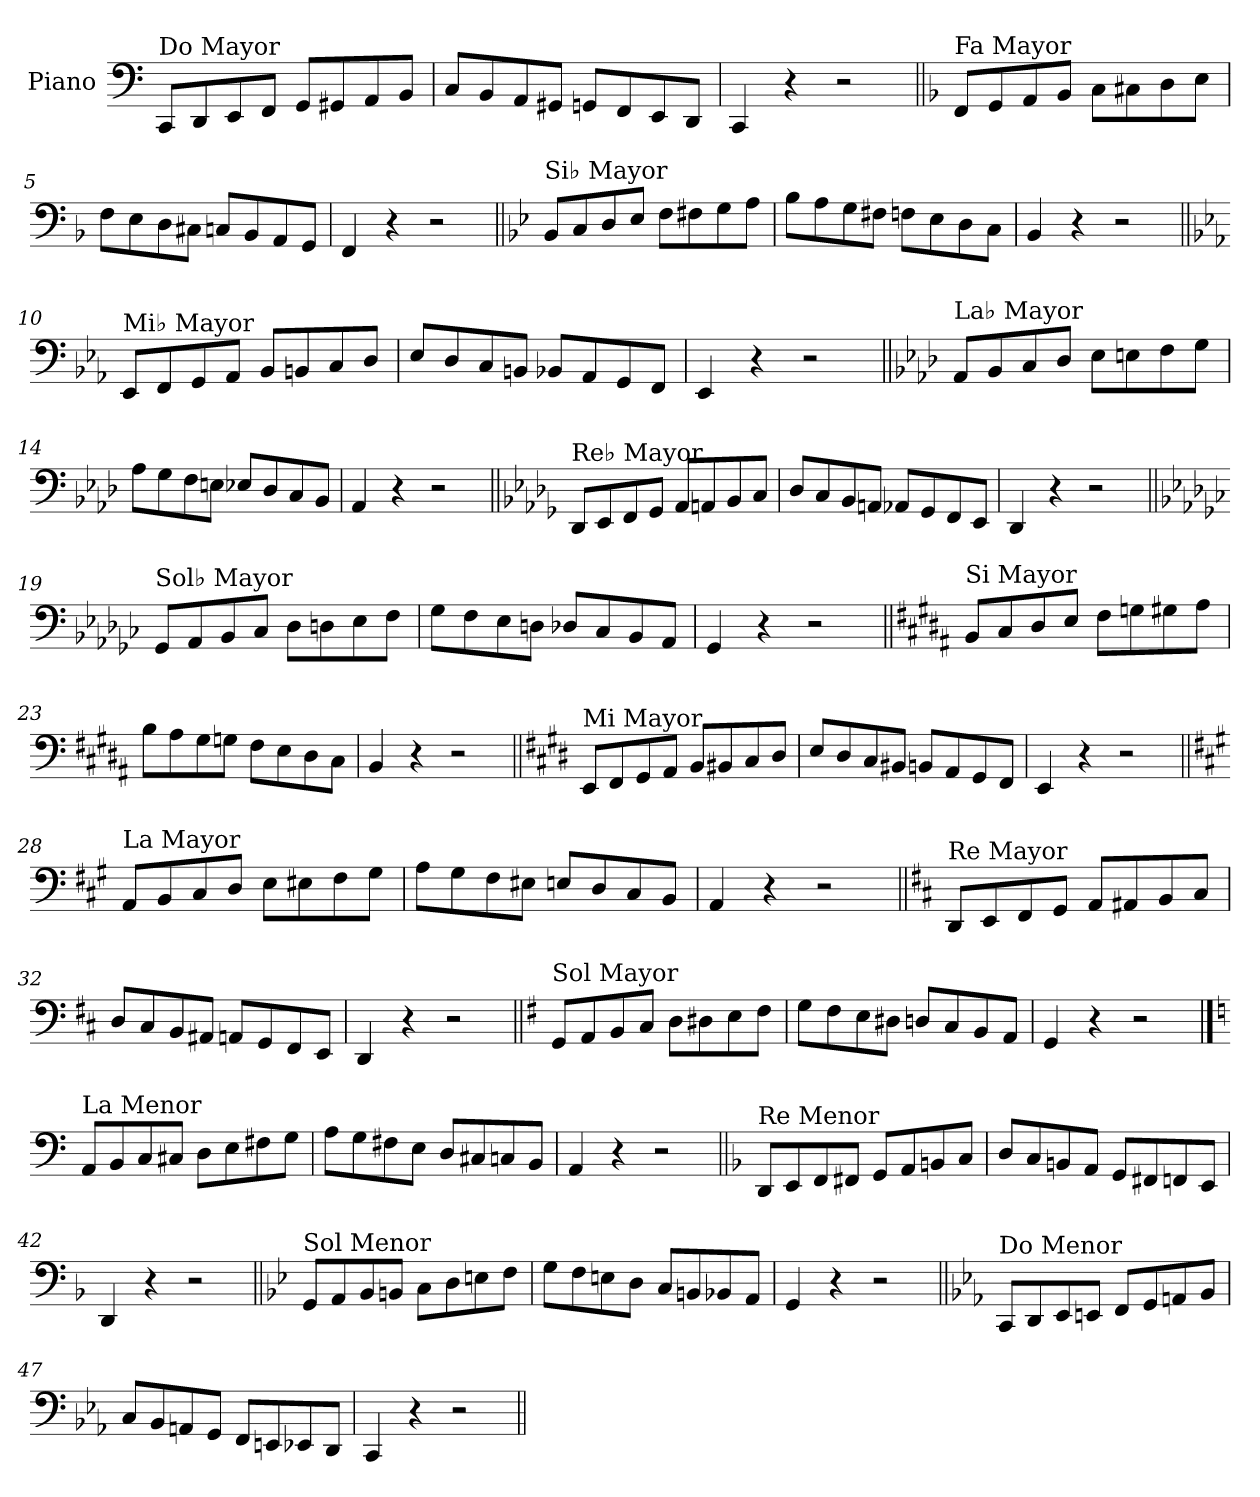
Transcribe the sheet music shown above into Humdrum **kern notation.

**kern
*part1
*staff1
*I"Piano
*I'Pno.
*clefF4
*k[]
=1
!LO:TX:a:t=Do Mayor
8CC/L
8DD/
8EE/
8FF/J
8GG/L
8GG#X/
8AA/
8BB/J
=2
8C/L
8BB/
8AA/
8GG#X/J
8GGn/L
8FF/
8EE/
8DD/J
=3
4CC/
4r
2r
=4||
*k[b-]
!LO:TX:a:t=Fa Mayor
8FF/L
8GG/
8AA/
8BB-/J
8C\L
8C#X\
8D\
8E\J
=5
8F\L
8E\
8D\
8C#X\J
8Cn/L
8BB-/
8AA/
8GG/J
=6
4FF/
4r
2r
!!LO:LB:g=z
=7||
*k[b-e-]
!LO:TX:a:t=Si♭ Mayor
8BB-/L
8C/
8D/
8E-/J
8F\L
8F#X\
8G\
8A\J
=8
8B-\L
8A\
8G\
8F#X\J
8Fn\L
8E-\
8D\
8C\J
=9
4BB-/
4r
2r
=10||
*k[b-e-a-]
!LO:TX:a:t=Mi♭ Mayor
8EE-/L
8FF/
8GG/
8AA-/J
8BB-/L
8BBn/
8C/
8D/J
=11
8E-/L
8D/
8C/
8BBn/J
8BB-X/L
8AA-/
8GG/
8FF/J
=12
4EE-/
4r
2r
!!LO:LB:g=z
=13||
*k[b-e-a-d-]
!LO:TX:a:t=La♭ Mayor
8AA-/L
8BB-/
8C/
8D-/J
8E-\L
8En\
8F\
8G\J
=14
8A-\L
8G\
8F\
8En\J
8E-X/L
8D-/
8C/
8BB-/J
=15
4AA-/
4r
2r
=16||
*k[b-e-a-d-g-]
!LO:TX:a:t=Re♭ Mayor
8DD-/L
8EE-/
8FF/
8GG-/J
8AA-/L
8AAn/
8BB-/
8C/J
=17
8D-/L
8C/
8BB-/
8AAn/J
8AA-X/L
8GG-/
8FF/
8EE-/J
=18
4DD-/
4r
2r
!!LO:LB:g=z
=19||
*k[b-e-a-d-g-c-]
!LO:TX:a:t=Sol♭ Mayor
8GG-/L
8AA-/
8BB-/
8C-/J
8D-\L
8Dn\
8E-\
8F\J
=20
8G-\L
8F\
8E-\
8Dn\J
8D-X/L
8C-/
8BB-/
8AA-/J
=21
4GG-/
4r
2r
=22||
*k[f#c#g#d#a#]
!LO:TX:a:t=Si Mayor
8BB/L
8C#/
8D#/
8E/J
8F#\L
8Gn\
8G#X\
8A#\J
=23
8B\L
8A#\
8G#\
8Gn\J
8F#\L
8E\
8D#\
8C#\J
=24
4BB/
4r
2r
!!LO:LB:g=z
=25||
*k[f#c#g#d#]
!LO:TX:a:t=Mi Mayor
8EE/L
8FF#/
8GG#/
8AA/J
8BB/L
8BB#X/
8C#/
8D#/J
=26
8E/L
8D#/
8C#/
8BB#X/J
8BBn/L
8AA/
8GG#/
8FF#/J
=27
4EE/
4r
2r
=28||
*k[f#c#g#]
!LO:TX:a:t=La Mayor
8AA/L
8BB/
8C#/
8D/J
8E\L
8E#X\
8F#\
8G#\J
=29
8A\L
8G#\
8F#\
8E#X\J
8En/L
8D/
8C#/
8BB/J
=30
4AA/
4r
2r
!!LO:LB:g=z
=31||
*k[f#c#]
!LO:TX:a:t=Re Mayor
8DD/L
8EE/
8FF#/
8GG/J
8AA/L
8AA#X/
8BB/
8C#/J
=32
8D/L
8C#/
8BB/
8AA#X/J
8AAn/L
8GG/
8FF#/
8EE/J
=33
4DD/
4r
2r
=34||
*k[f#]
!LO:TX:a:t=Sol Mayor
8GG/L
8AA/
8BB/
8C/J
8D\L
8D#X\
8E\
8F#\J
=35
8G\L
8F#\
8E\
8D#X\J
8Dn/L
8C/
8BB/
8AA/J
=36
4GG/
4r
2r
!!LO:PB:g=z
==37
*k[]
!LO:TX:a:t=La Menor
8AA/L
8BB/
8C/
8C#X/J
8D\L
8E\
8F#X\
8G\J
=38
8A\L
8G\
8F#X\
8E\J
8D/L
8C#X/
8Cn/
8BB/J
=39
4AA/
4r
2r
=40||
*k[b-]
!LO:TX:a:t=Re Menor
8DD/L
8EE/
8FF/
8FF#X/J
8GG/L
8AA/
8BBn/
8C/J
=41
8D/L
8C/
8BBn/
8AA/J
8GG/L
8FF#X/
8FFn/
8EE/J
=42
4DD/
4r
2r
!!LO:LB:g=z
=43||
*k[b-e-]
!LO:TX:a:t=Sol Menor
8GG/L
8AA/
8BB-/
8BBn/J
8C\L
8D\
8En\
8F\J
=44
8G\L
8F\
8En\
8D\J
8C/L
8BBn/
8BB-X/
8AA/J
=45
4GG/
4r
2r
=46||
*k[b-e-a-]
!LO:TX:a:t=Do Menor
8CC/L
8DD/
8EE-/
8EEn/J
8FF/L
8GG/
8AAn/
8BB-/J
=47
8C/L
8BB-/
8AAn/
8GG/J
8FF/L
8EEn/
8EE-X/
8DD/J
=48
4CC/
4r
2r
=||
*-
